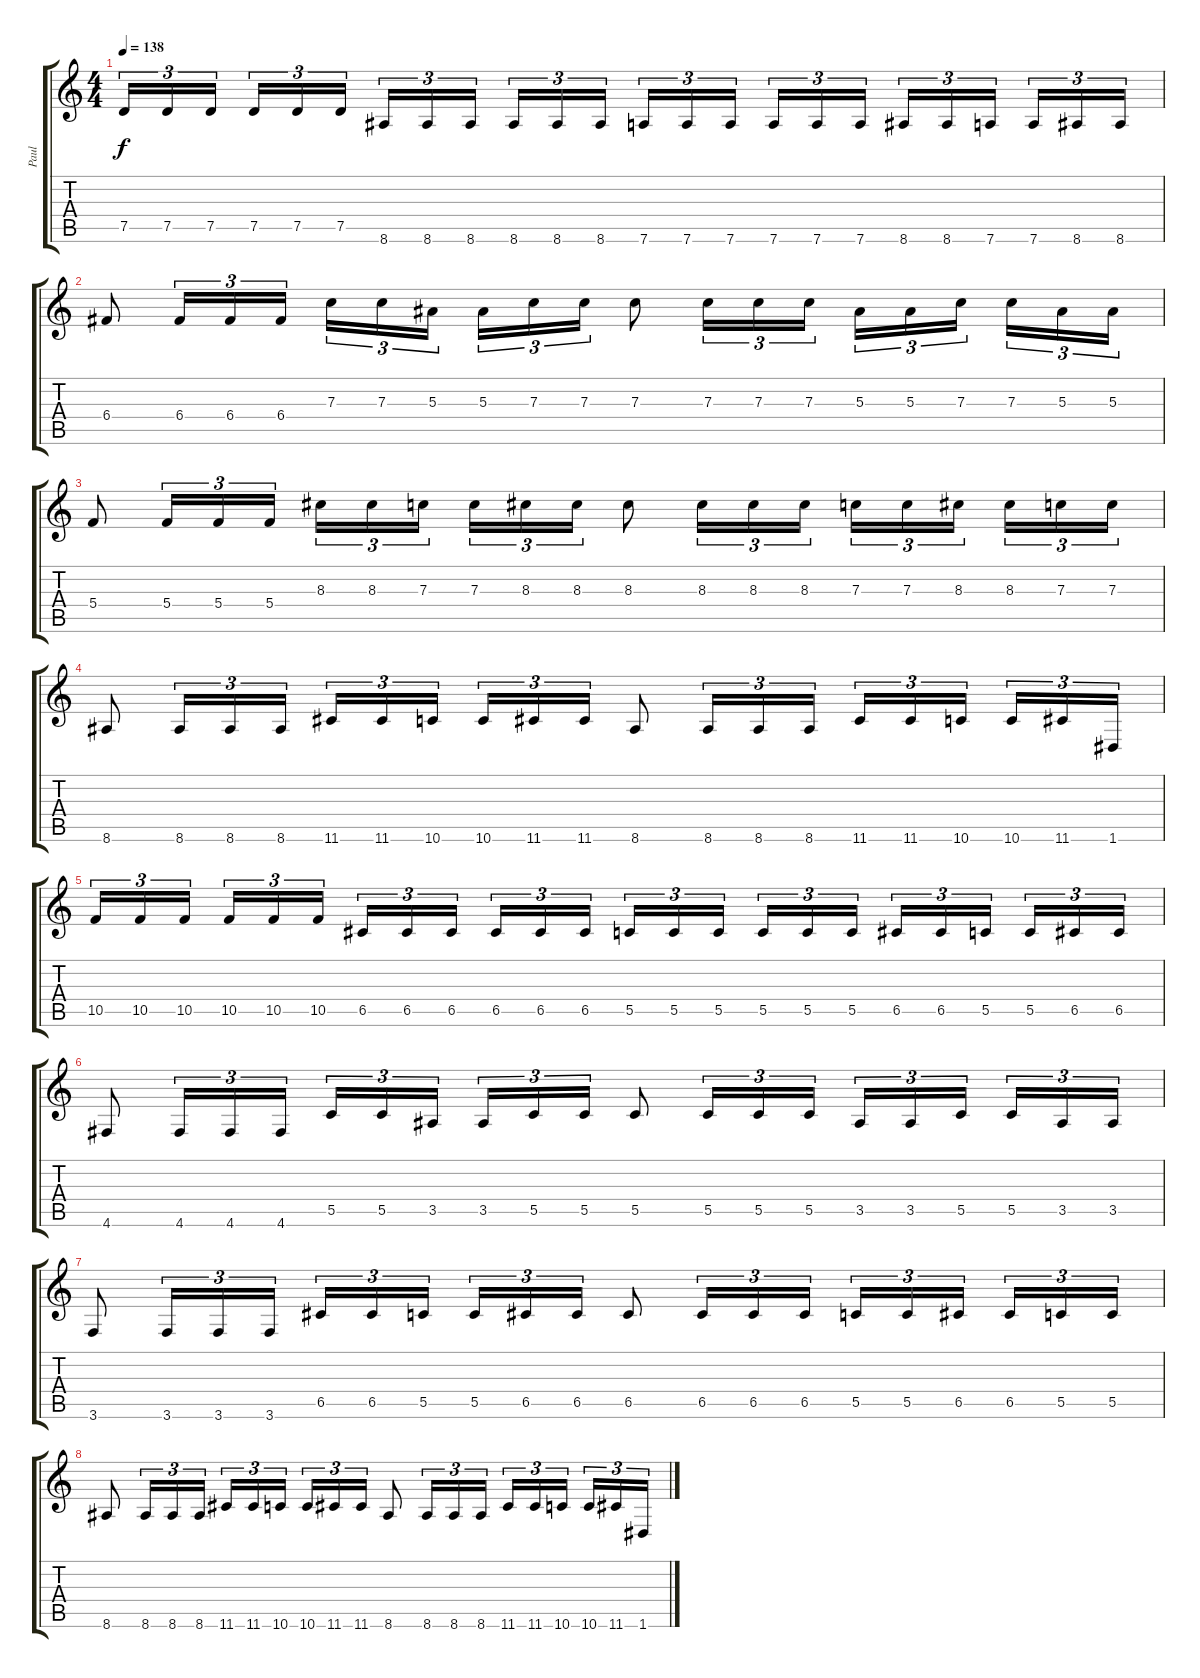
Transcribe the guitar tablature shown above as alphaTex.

\track ("Paul" "Paul") {instrument distortionguitar}
\staff {score tabs}
\tuning (D4 A3 F3 C3 G2 D2) {hide}
\ts (4 4)
\tempo 138
\clef g2
\ks c
7.5.16{tu (3 2) dy f} 7.5.16{tu (3 2)} 7.5.16{tu (3 2) beam splitsecondary} 7.5.16{tu (3 2)} 7.5.16{tu (3 2)} 7.5.16{tu (3 2)} 8.6.16{tu (3 2)} 8.6.16{tu (3 2)} 8.6.16{tu (3 2) beam splitsecondary} 8.6.16{tu (3 2)} 8.6.16{tu (3 2)} 8.6.16{tu (3 2)} 7.6.16{tu (3 2)} 7.6.16{tu (3 2)} 7.6.16{tu (3 2) beam splitsecondary} 7.6.16{tu (3 2)} 7.6.16{tu (3 2)} 7.6.16{tu (3 2)} 8.6.16{tu (3 2)} 8.6.16{tu (3 2)} 7.6.16{tu (3 2) beam splitsecondary} 7.6.16{tu (3 2)} 8.6.16{tu (3 2)} 8.6.16{tu (3 2)} |
6.4.8 6.4.16{tu (3 2)} 6.4.16{tu (3 2)} 6.4.16{tu (3 2)} 7.3.16{tu (3 2)} 7.3.16{tu (3 2)} 5.3.16{tu (3 2) beam splitsecondary} 5.3.16{tu (3 2)} 7.3.16{tu (3 2)} 7.3.16{tu (3 2)} 7.3.8 7.3.16{tu (3 2)} 7.3.16{tu (3 2)} 7.3.16{tu (3 2)} 5.3.16{tu (3 2)} 5.3.16{tu (3 2)} 7.3.16{tu (3 2) beam splitsecondary} 7.3.16{tu (3 2)} 5.3.16{tu (3 2)} 5.3.16{tu (3 2)} |
5.4.8 5.4.16{tu (3 2)} 5.4.16{tu (3 2)} 5.4.16{tu (3 2)} 8.3.16{tu (3 2)} 8.3.16{tu (3 2)} 7.3.16{tu (3 2) beam splitsecondary} 7.3.16{tu (3 2)} 8.3.16{tu (3 2)} 8.3.16{tu (3 2)} 8.3.8 8.3.16{tu (3 2)} 8.3.16{tu (3 2)} 8.3.16{tu (3 2)} 7.3.16{tu (3 2)} 7.3.16{tu (3 2)} 8.3.16{tu (3 2) beam splitsecondary} 8.3.16{tu (3 2)} 7.3.16{tu (3 2)} 7.3.16{tu (3 2)} |
8.6.8 8.6.16{tu (3 2)} 8.6.16{tu (3 2)} 8.6.16{tu (3 2)} 11.6.16{tu (3 2)} 11.6.16{tu (3 2)} 10.6.16{tu (3 2) beam splitsecondary} 10.6.16{tu (3 2)} 11.6.16{tu (3 2)} 11.6.16{tu (3 2)} 8.6.8 8.6.16{tu (3 2)} 8.6.16{tu (3 2)} 8.6.16{tu (3 2)} 11.6.16{tu (3 2)} 11.6.16{tu (3 2)} 10.6.16{tu (3 2) beam splitsecondary} 10.6.16{tu (3 2)} 11.6.16{tu (3 2)} 1.6.16{tu (3 2)} |
10.5.16{tu (3 2)} 10.5.16{tu (3 2)} 10.5.16{tu (3 2) beam splitsecondary} 10.5.16{tu (3 2)} 10.5.16{tu (3 2)} 10.5.16{tu (3 2)} 6.5.16{tu (3 2)} 6.5.16{tu (3 2)} 6.5.16{tu (3 2) beam splitsecondary} 6.5.16{tu (3 2)} 6.5.16{tu (3 2)} 6.5.16{tu (3 2)} 5.5.16{tu (3 2)} 5.5.16{tu (3 2)} 5.5.16{tu (3 2) beam splitsecondary} 5.5.16{tu (3 2)} 5.5.16{tu (3 2)} 5.5.16{tu (3 2)} 6.5.16{tu (3 2)} 6.5.16{tu (3 2)} 5.5.16{tu (3 2) beam splitsecondary} 5.5.16{tu (3 2)} 6.5.16{tu (3 2)} 6.5.16{tu (3 2)} |
4.6.8 4.6.16{tu (3 2)} 4.6.16{tu (3 2)} 4.6.16{tu (3 2)} 5.5.16{tu (3 2)} 5.5.16{tu (3 2)} 3.5.16{tu (3 2) beam splitsecondary} 3.5.16{tu (3 2)} 5.5.16{tu (3 2)} 5.5.16{tu (3 2)} 5.5.8 5.5.16{tu (3 2)} 5.5.16{tu (3 2)} 5.5.16{tu (3 2)} 3.5.16{tu (3 2)} 3.5.16{tu (3 2)} 5.5.16{tu (3 2) beam splitsecondary} 5.5.16{tu (3 2)} 3.5.16{tu (3 2)} 3.5.16{tu (3 2)} |
3.6.8 3.6.16{tu (3 2)} 3.6.16{tu (3 2)} 3.6.16{tu (3 2)} 6.5.16{tu (3 2)} 6.5.16{tu (3 2)} 5.5.16{tu (3 2) beam splitsecondary} 5.5.16{tu (3 2)} 6.5.16{tu (3 2)} 6.5.16{tu (3 2)} 6.5.8 6.5.16{tu (3 2)} 6.5.16{tu (3 2)} 6.5.16{tu (3 2)} 5.5.16{tu (3 2)} 5.5.16{tu (3 2)} 6.5.16{tu (3 2) beam splitsecondary} 6.5.16{tu (3 2)} 5.5.16{tu (3 2)} 5.5.16{tu (3 2)} |
8.6.8 8.6.16{tu (3 2)} 8.6.16{tu (3 2)} 8.6.16{tu (3 2)} 11.6.16{tu (3 2)} 11.6.16{tu (3 2)} 10.6.16{tu (3 2) beam splitsecondary} 10.6.16{tu (3 2)} 11.6.16{tu (3 2)} 11.6.16{tu (3 2)} 8.6.8 8.6.16{tu (3 2)} 8.6.16{tu (3 2)} 8.6.16{tu (3 2)} 11.6.16{tu (3 2)} 11.6.16{tu (3 2)} 10.6.16{tu (3 2) beam splitsecondary} 10.6.16{tu (3 2)} 11.6.16{tu (3 2)} 1.6.16{tu (3 2)}
